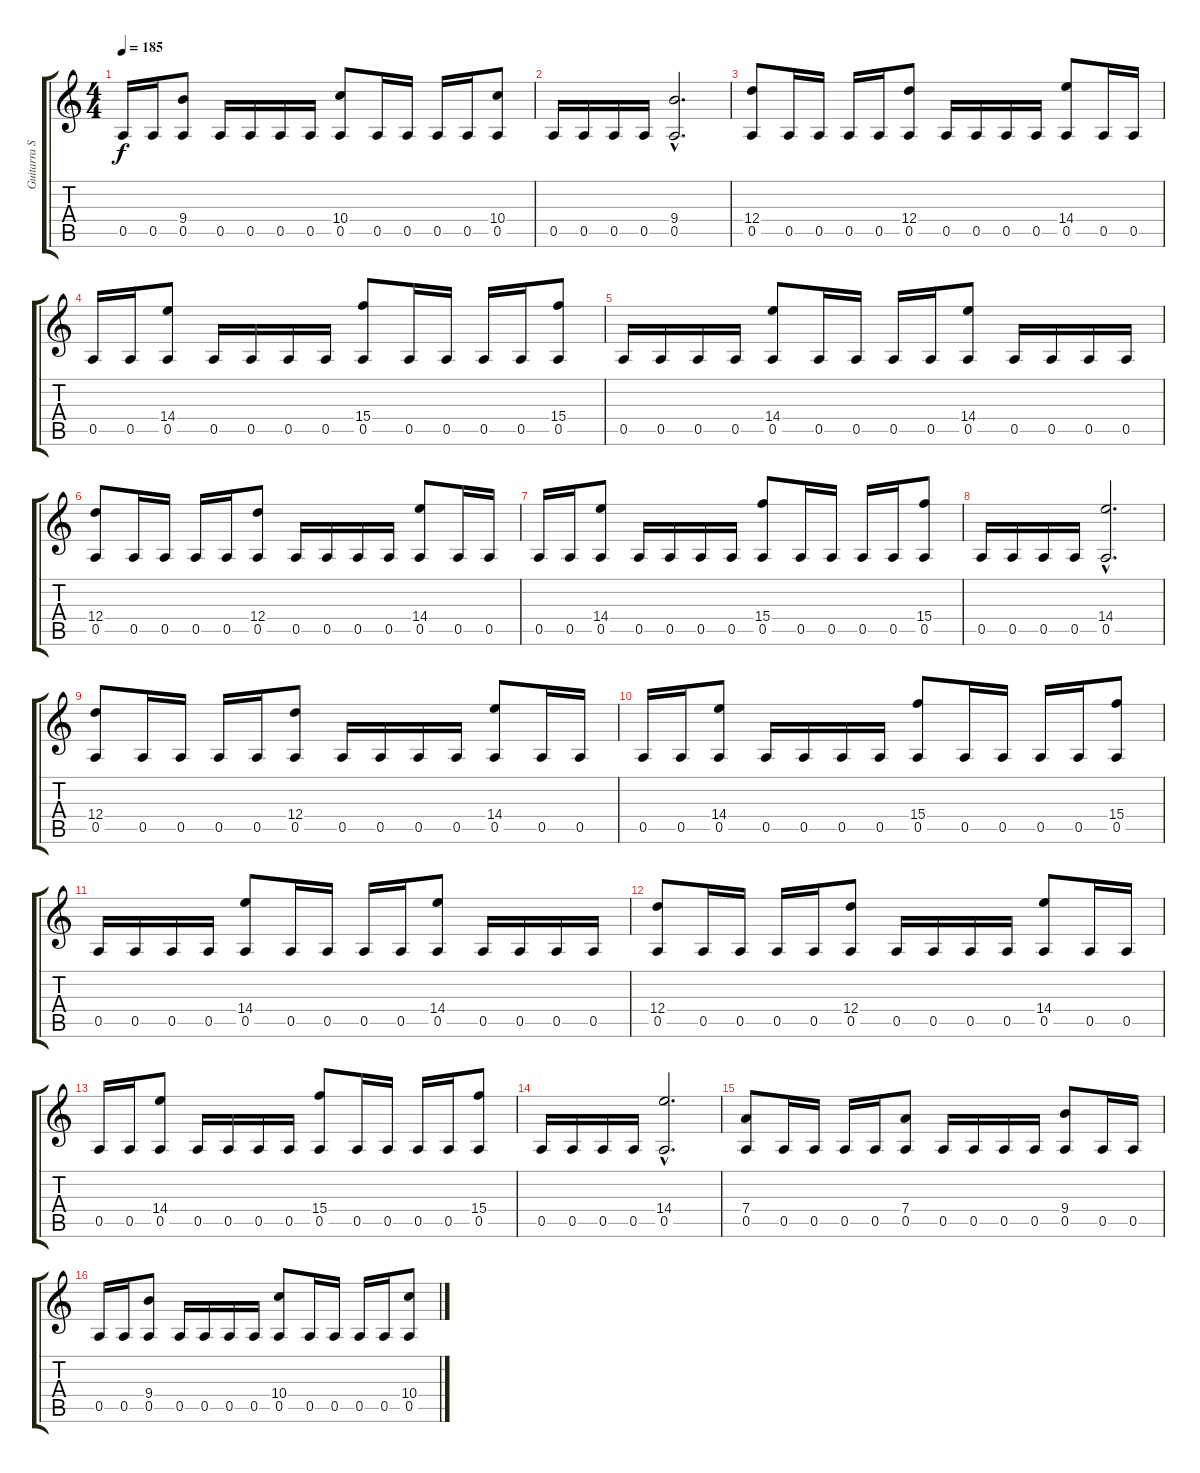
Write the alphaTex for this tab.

\track ("Guitarra Solista" "Guitarra S") {instrument distortionguitar}
\staff {score tabs}
\tuning (E4 B3 G3 D3 A2 E2) {hide}
\ts (4 4)
\tempo 185
\clef g2
\ks c
0.5.16{dy f} 0.5.16 (9.4 0.5).8 0.5.16 0.5.16 0.5.16 0.5.16 (10.4 0.5).8 0.5.16 0.5.16 0.5.16 0.5.16 (10.4 0.5).8 |
0.5.16 0.5.16 0.5.16 0.5.16 (9.4{hac} 0.5{hac}).2{d} |
(12.4 0.5).8 0.5.16 0.5.16 0.5.16 0.5.16 (12.4 0.5).8 0.5.16 0.5.16 0.5.16 0.5.16 (14.4 0.5).8 0.5.16 0.5.16 |
0.5.16 0.5.16 (14.4 0.5).8 0.5.16 0.5.16 0.5.16 0.5.16 (15.4 0.5).8 0.5.16 0.5.16 0.5.16 0.5.16 (15.4 0.5).8 |
0.5.16 0.5.16 0.5.16 0.5.16 (14.4 0.5).8 0.5.16 0.5.16 0.5.16 0.5.16 (14.4 0.5).8 0.5.16 0.5.16 0.5.16 0.5.16 |
(12.4 0.5).8 0.5.16 0.5.16 0.5.16 0.5.16 (12.4 0.5).8 0.5.16 0.5.16 0.5.16 0.5.16 (14.4 0.5).8 0.5.16 0.5.16 |
0.5.16 0.5.16 (14.4 0.5).8 0.5.16 0.5.16 0.5.16 0.5.16 (15.4 0.5).8 0.5.16 0.5.16 0.5.16 0.5.16 (15.4 0.5).8 |
0.5.16 0.5.16 0.5.16 0.5.16 (14.4{hac} 0.5{hac}).2{d} |
(12.4 0.5).8 0.5.16 0.5.16 0.5.16 0.5.16 (12.4 0.5).8 0.5.16 0.5.16 0.5.16 0.5.16 (14.4 0.5).8 0.5.16 0.5.16 |
0.5.16 0.5.16 (14.4 0.5).8 0.5.16 0.5.16 0.5.16 0.5.16 (15.4 0.5).8 0.5.16 0.5.16 0.5.16 0.5.16 (15.4 0.5).8 |
0.5.16 0.5.16 0.5.16 0.5.16 (14.4 0.5).8 0.5.16 0.5.16 0.5.16 0.5.16 (14.4 0.5).8 0.5.16 0.5.16 0.5.16 0.5.16 |
(12.4 0.5).8 0.5.16 0.5.16 0.5.16 0.5.16 (12.4 0.5).8 0.5.16 0.5.16 0.5.16 0.5.16 (14.4 0.5).8 0.5.16 0.5.16 |
0.5.16 0.5.16 (14.4 0.5).8 0.5.16 0.5.16 0.5.16 0.5.16 (15.4 0.5).8 0.5.16 0.5.16 0.5.16 0.5.16 (15.4 0.5).8 |
0.5.16 0.5.16 0.5.16 0.5.16 (14.4{hac} 0.5{hac}).2{d} |
(7.4 0.5).8 0.5.16 0.5.16 0.5.16 0.5.16 (7.4 0.5).8 0.5.16 0.5.16 0.5.16 0.5.16 (9.4 0.5).8 0.5.16 0.5.16 |
0.5.16 0.5.16 (9.4 0.5).8 0.5.16 0.5.16 0.5.16 0.5.16 (10.4 0.5).8 0.5.16 0.5.16 0.5.16 0.5.16 (10.4 0.5).8
